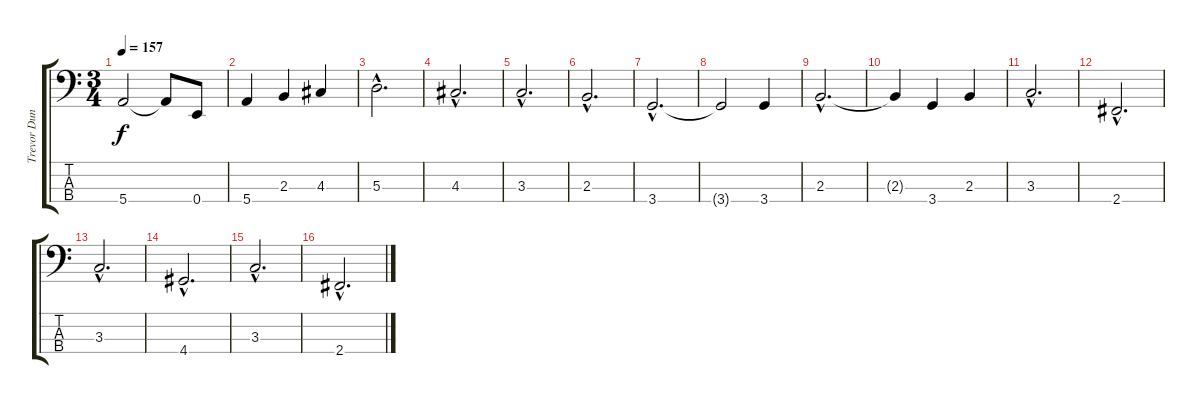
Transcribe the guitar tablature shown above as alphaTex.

\track ("Trevor Dunn - Bass" "Trevor Dun") {instrument electricbassfinger}
\staff {score tabs}
\tuning (G2 D2 A1 E1) {hide}
\ts (3 4)
\tempo 157
\clef f4
\ks c
5.4.2{dy f} 5.4{t}.8 0.4.8 |
5.4.4 2.3.4 4.3.4 |
5.3{hac}.2{d} |
4.3{hac}.2{d} |
3.3{hac}.2{d} |
2.3{hac}.2{d} |
3.4{hac}.2{d} |
3.4{t}.2 3.4.4 |
2.3{hac}.2{d} |
2.3{t}.4 3.4.4 2.3.4 |
3.3{hac}.2{d} |
2.4{hac}.2{d} |
3.3{hac}.2{d} |
4.4{hac}.2{d} |
3.3{hac}.2{d} |
2.4{hac}.2{d}
